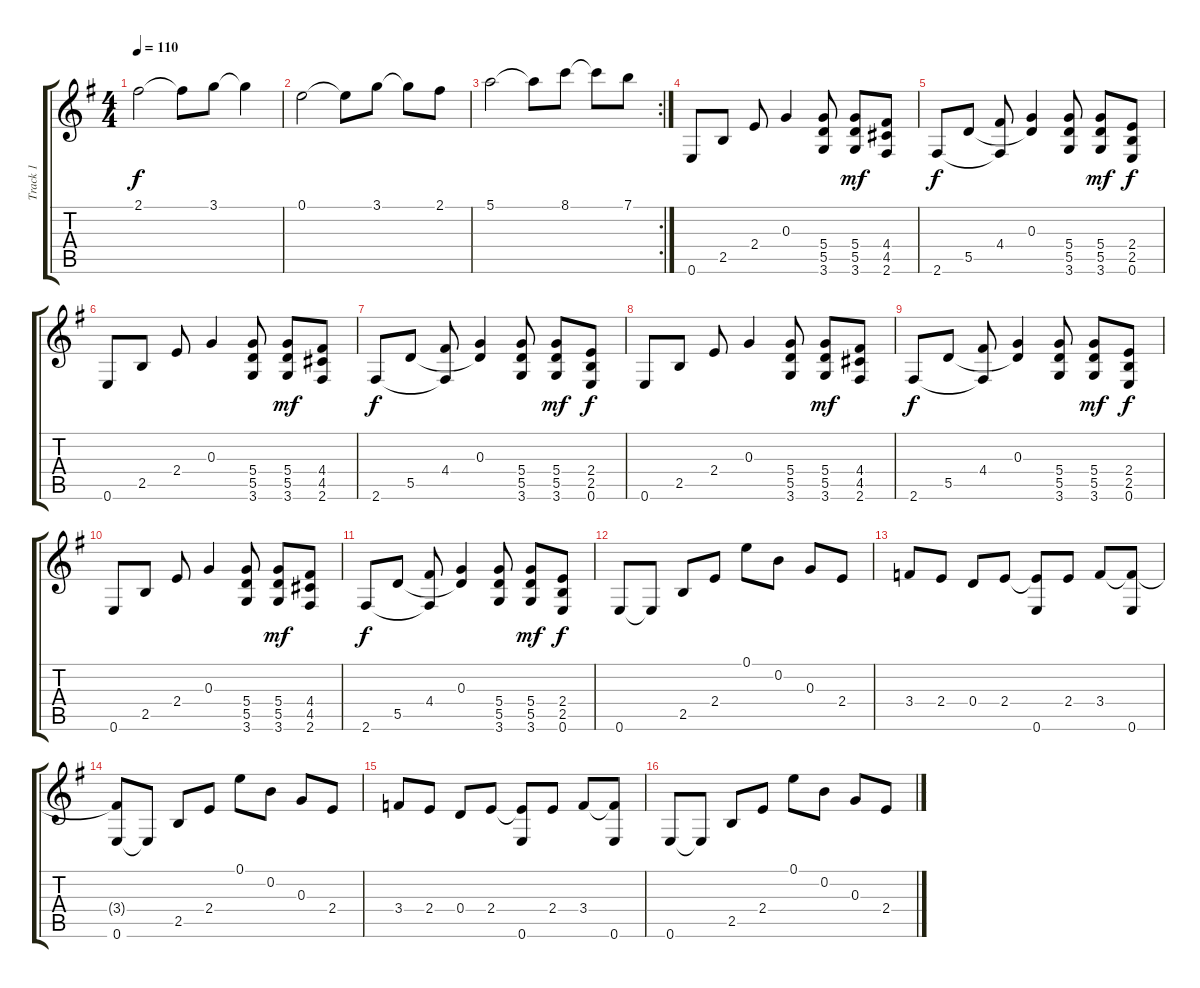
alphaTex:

\track ("Track 1" "Track 1") {instrument overdrivenguitar}
\staff {score tabs}
\tuning (E4 B3 G3 D3 A2 E2) {hide}
\ts (4 4)
\tempo 110
\clef g2
\ks eminor
2.1.2{dy f} 2.1{t}.8 3.1.8 3.1{t}.4 |
0.1.2 0.1{t}.8 3.1.8 3.1{t}.8 2.1.8 |
\rc 2
5.1.2 5.1{t}.8 8.1.8 8.1{t}.8 7.1.8 |
0.6.8 2.5.8 2.4.8 0.3.4 (5.4 5.5 3.6).8 (5.4 5.5 3.6).8{dy mf} (4.4 4.5 2.6).8 |
2.6.8{dy f} 5.5.8 (4.4 2.6{t}).8 (0.3 5.5{t}).4 (5.4 5.5 3.6).8 (5.4 5.5 3.6).8{dy mf} (2.4 2.5 0.6).8{dy f} |
0.6.8 2.5.8 2.4.8 0.3.4 (5.4 5.5 3.6).8 (5.4 5.5 3.6).8{dy mf} (4.4 4.5 2.6).8 |
2.6.8{dy f} 5.5.8 (4.4 2.6{t}).8 (0.3 5.5{t}).4 (5.4 5.5 3.6).8 (5.4 5.5 3.6).8{dy mf} (2.4 2.5 0.6).8{dy f} |
0.6.8 2.5.8 2.4.8 0.3.4 (5.4 5.5 3.6).8 (5.4 5.5 3.6).8{dy mf} (4.4 4.5 2.6).8 |
2.6.8{dy f} 5.5.8 (4.4 2.6{t}).8 (0.3 5.5{t}).4 (5.4 5.5 3.6).8 (5.4 5.5 3.6).8{dy mf} (2.4 2.5 0.6).8{dy f} |
0.6.8 2.5.8 2.4.8 0.3.4 (5.4 5.5 3.6).8 (5.4 5.5 3.6).8{dy mf} (4.4 4.5 2.6).8 |
2.6.8{dy f} 5.5.8 (4.4 2.6{t}).8 (0.3 5.5{t}).4 (5.4 5.5 3.6).8 (5.4 5.5 3.6).8{dy mf} (2.4 2.5 0.6).8{dy f} |
0.6.8 0.6{t}.8 2.5.8 2.4.8 0.1.8 0.2.8 0.3.8 2.4.8 |
3.4.8 2.4.8 0.4.8 2.4.8 (2.4{t} 0.6).8 2.4.8 3.4.8 (3.4{t} 0.6).8 |
(3.4{t} 0.6).8 0.6{t}.8 2.5.8 2.4.8 0.1.8 0.2.8 0.3.8 2.4.8 |
3.4.8 2.4.8 0.4.8 2.4.8 (2.4{t} 0.6).8 2.4.8 3.4.8 (3.4{t} 0.6).8 |
0.6.8 0.6{t}.8 2.5.8 2.4.8 0.1.8 0.2.8 0.3.8 2.4.8
